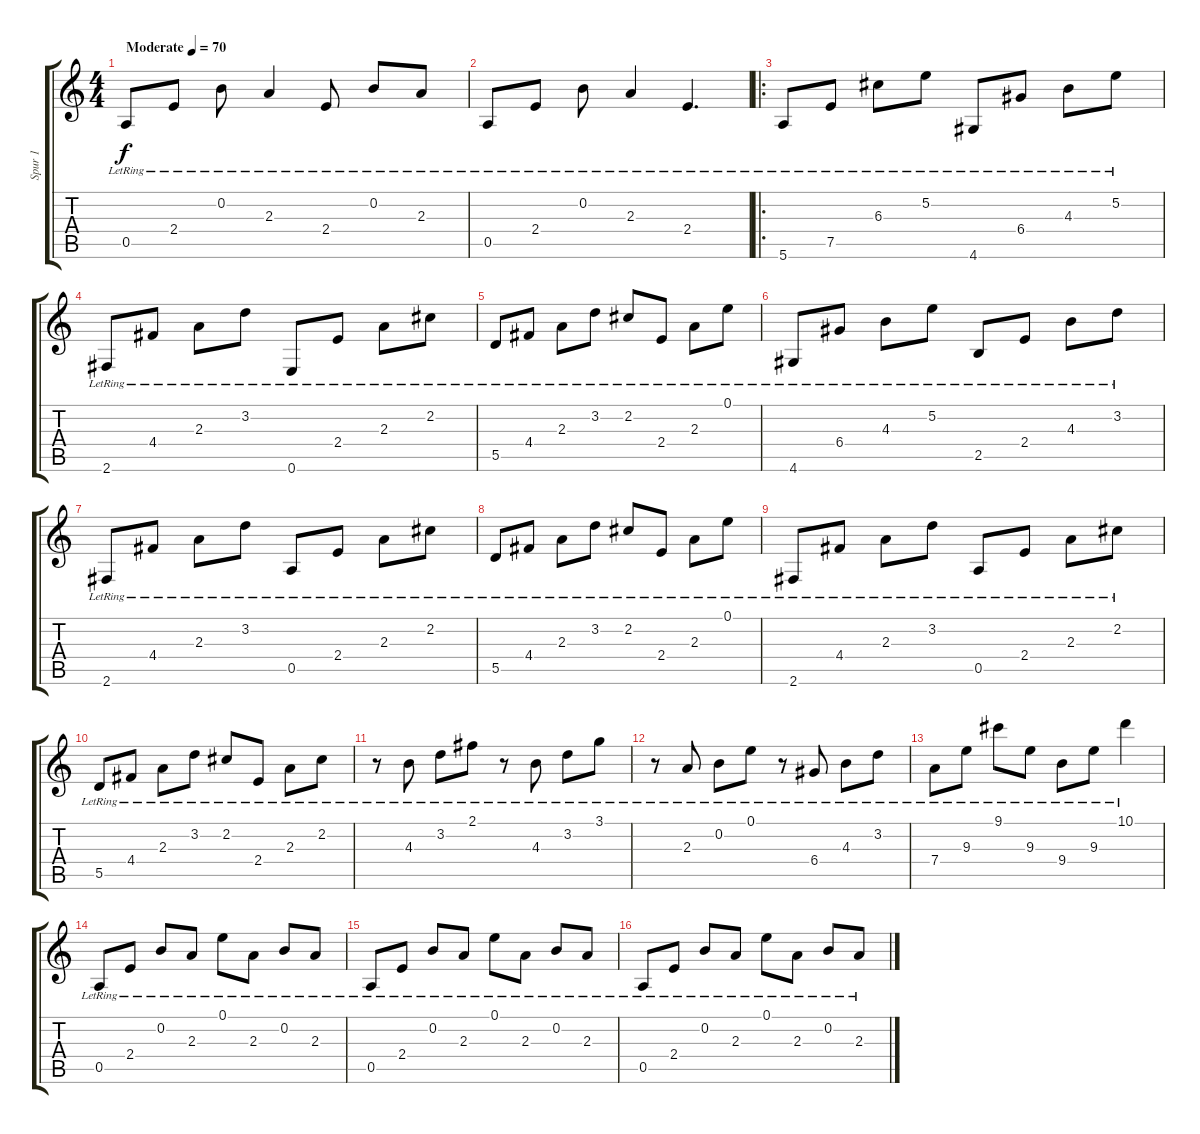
\track ("Spur 1" "Spur 1") {instrument acousticguitarsteel}
\staff {score tabs}
\tuning (E4 B3 G3 D3 A2 E2) {hide}
\ts (4 4)
\tempo (70 "Moderate")
\clef g2
\ks c
0.5{lr}.8{dy f instrument acousticguitarsteel} 2.4{lr}.8 0.2{lr}.8 2.3{lr}.4 2.4{lr}.8 0.2{lr}.8 2.3{lr}.8 |
0.5{lr}.8 2.4{lr}.8 0.2{lr}.8 2.3{lr}.4 2.4{lr}.4{d} |
\ro
5.6{lr}.8 7.5{lr}.8 6.3{lr}.8 5.2{lr}.8 4.6{lr}.8 6.4{lr}.8 4.3{lr}.8 5.2{lr}.8 |
2.6{lr}.8 4.4{lr}.8 2.3{lr}.8 3.2{lr}.8 0.6{lr}.8 2.4{lr}.8 2.3{lr}.8 2.2{lr}.8 |
5.5{lr}.8 4.4{lr}.8 2.3{lr}.8 3.2{lr}.8 2.2{lr}.8 2.4{lr}.8 2.3{lr}.8 0.1{lr}.8 |
4.6{lr}.8 6.4{lr}.8 4.3{lr}.8 5.2{lr}.8 2.5{lr}.8 2.4{lr}.8 4.3{lr}.8 3.2{lr}.8 |
2.6{lr}.8 4.4{lr}.8 2.3{lr}.8 3.2{lr}.8 0.5{lr}.8 2.4{lr}.8 2.3{lr}.8 2.2{lr}.8 |
5.5{lr}.8 4.4{lr}.8 2.3{lr}.8 3.2{lr}.8 2.2{lr}.8 2.4{lr}.8 2.3{lr}.8 0.1{lr}.8 |
2.6{lr}.8 4.4{lr}.8 2.3{lr}.8 3.2{lr}.8 0.5{lr}.8 2.4{lr}.8 2.3{lr}.8 2.2{lr}.8 |
5.5{lr}.8 4.4{lr}.8 2.3{lr}.8 3.2{lr}.8 2.2{lr}.8 2.4{lr}.8 2.3{lr}.8 2.2{lr}.8 |
r.8 4.3{lr}.8 3.2{lr}.8 2.1{lr}.8 r.8 4.3{lr}.8 3.2{lr}.8 3.1{lr}.8 |
r.8 2.3{lr}.8 0.2{lr}.8 0.1{lr}.8 r.8 6.4{lr}.8 4.3{lr}.8 3.2{lr}.8 |
7.4{lr}.8 9.3{lr}.8 9.1{lr}.8 9.3{lr}.8 9.4{lr}.8 9.3{lr}.8 10.1{lr}.4 |
0.5{lr}.8 2.4{lr}.8 0.2{lr}.8 2.3{lr}.8 0.1{lr}.8 2.3{lr}.8 0.2{lr}.8 2.3{lr}.8 |
0.5{lr}.8 2.4{lr}.8 0.2{lr}.8 2.3{lr}.8 0.1{lr}.8 2.3{lr}.8 0.2{lr}.8 2.3{lr}.8 |
0.5{lr}.8 2.4{lr}.8 0.2{lr}.8 2.3{lr}.8 0.1{lr}.8 2.3{lr}.8 0.2{lr}.8 2.3{lr}.8
